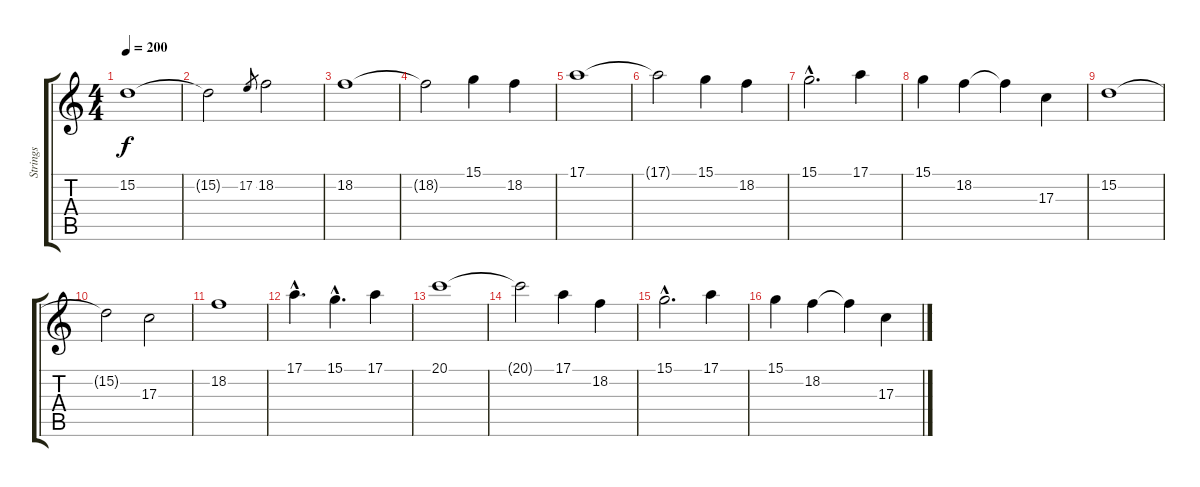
\track ("Strings" "Strings") {instrument stringensemble1}
\staff {score tabs}
\tuning (E4 B3 G3 D3 A2 E2) {hide}
\ts (4 4)
\section ("" "")
\tempo 200
\clef g2
\ks c
15.2.1{dy f volume 11 instrument pad2warm} |
15.2{t}.2 17.2.8{gr} 18.2.2 |
18.2.1 |
18.2{t}.2 15.1.4 18.2.4 |
17.1.1 |
17.1{t}.2 15.1.4 18.2.4 |
15.1{hac}.2{d} 17.1.4 |
15.1.4 18.2.4 18.2{t}.4 17.3.4 |
\section ("" "")
15.2.1 |
15.2{t}.2 17.3.2 |
18.2.1 |
17.1{hac}.4{d} 15.1{hac}.4{d} 17.1.4 |
20.1.1 |
20.1{t}.2 17.1.4 18.2.4 |
15.1{hac}.2{d} 17.1.4 |
15.1.4 18.2.4 18.2{t}.4 17.3.4
